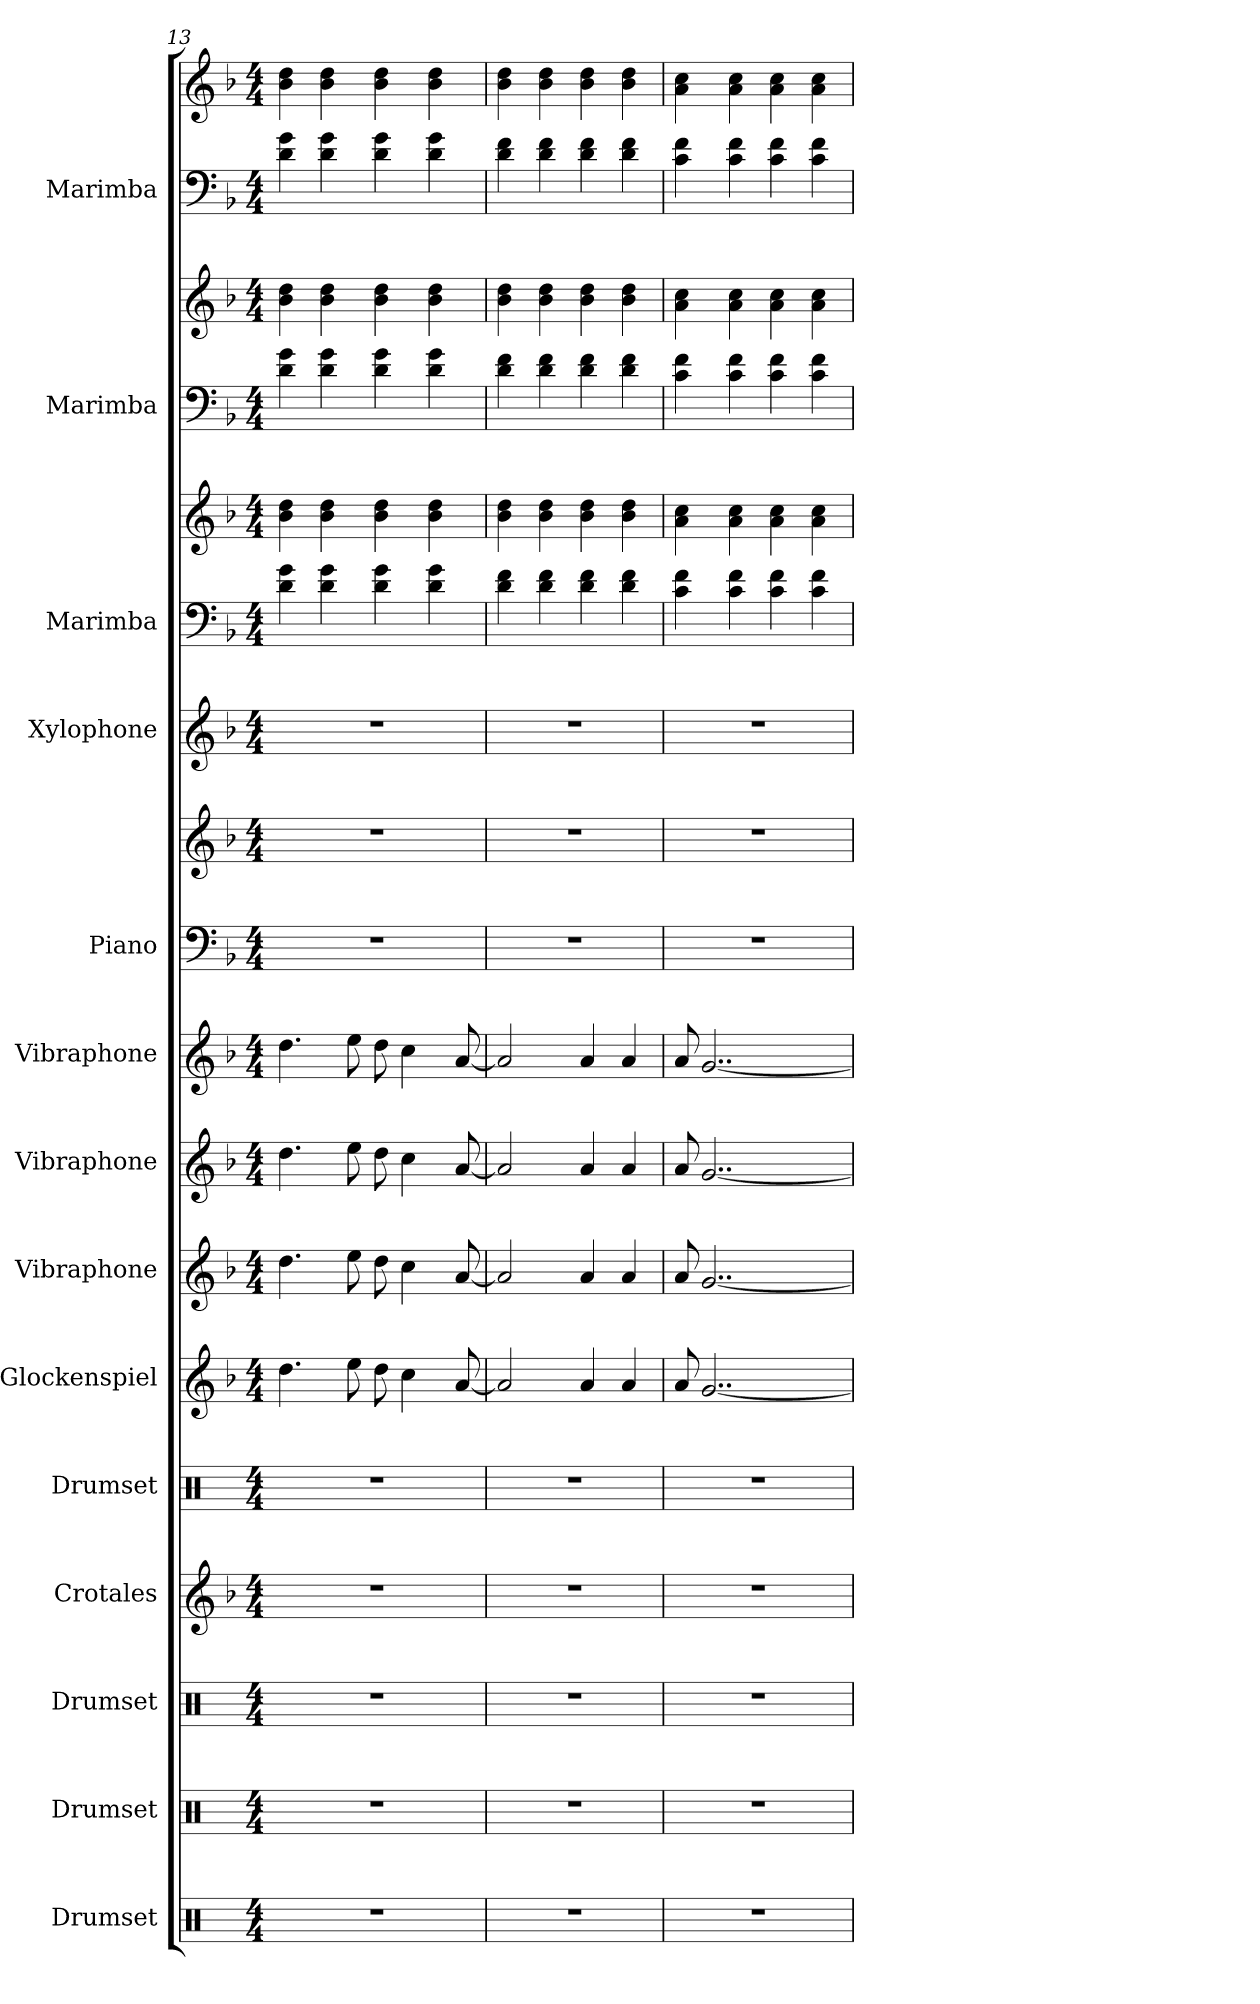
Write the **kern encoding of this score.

**kern	**kern	**kern	**kern	**kern	**kern	**kern	**kern	**kern	**kern	**kern	**kern	**kern	**kern	**kern	**kern	**kern	**kern
*part14	*part13	*part12	*part11	*part10	*part9	*part8	*part7	*part6	*part5	*part5	*part4	*part3	*part3	*part2	*part2	*part1	*part1
*staff18	*staff17	*staff16	*staff15	*staff14	*staff13	*staff12	*staff11	*staff10	*staff9	*staff8	*staff7	*staff6	*staff5	*staff4	*staff3	*staff2	*staff1
*I"Drumset	*I"Drumset	*I"Drumset	*I"Crotales	*I"Drumset	*I"Glockenspiel	*I"Vibraphone	*I"Vibraphone	*I"Vibraphone	*I"Piano	*	*I"Xylophone	*I"Marimba	*	*I"Marimba	*	*I"Marimba	*
*I'D. Set	*I'D. Set	*I'D. Set	*I'Crot.	*I'D. Set	*I'Glock.	*I'Vib.	*I'Vib.	*I'Vib.	*I'Pno.	*	*I'Xyl.	*I'Mrm.	*	*I'Mrm.	*	*I'Mrm.	*
*clefX	*clefX	*clefX	*clefG2	*clefX	*clefG2	*clefG2	*clefG2	*clefG2	*clefF4	*clefG2	*clefG2	*clefF4	*clefG2	*clefF4	*clefG2	*clefF4	*clefG2
*	*	*	*ITrd-14c-24	*	*ITrd-14c-24	*	*	*	*	*	*ITrd-7c-12	*	*	*	*	*	*
*k[]	*k[]	*k[]	*k[b-]	*k[]	*k[b-]	*k[b-]	*k[b-]	*k[b-]	*k[b-]	*k[b-]	*k[b-]	*k[b-]	*k[b-]	*k[b-]	*k[b-]	*k[b-]	*k[b-]
*M4/4	*M4/4	*M4/4	*M4/4	*M4/4	*M4/4	*M4/4	*M4/4	*M4/4	*M4/4	*M4/4	*M4/4	*M4/4	*M4/4	*M4/4	*M4/4	*M4/4	*M4/4
=13	=13	=13	=13	=13	=13	=13	=13	=13	=13	=13	=13	=13	=13	=13	=13	=13	=13
1r	1r	1r	1r	1r	4.dddd\	4.dd\	4.dd\	4.dd\	1r	1r	1r	4d\ 4g\	4b-\ 4dd\	4d\ 4g\	4b-\ 4dd\	4d\ 4g\	4b-\ 4dd\
.	.	.	.	.	.	.	.	.	.	.	.	4d\ 4g\	4b-\ 4dd\	4d\ 4g\	4b-\ 4dd\	4d\ 4g\	4b-\ 4dd\
.	.	.	.	.	8eeee\	8ee\	8ee\	8ee\	.	.	.	.	.	.	.	.	.
.	.	.	.	.	8dddd\	8dd\	8dd\	8dd\	.	.	.	4d\ 4g\	4b-\ 4dd\	4d\ 4g\	4b-\ 4dd\	4d\ 4g\	4b-\ 4dd\
.	.	.	.	.	4cccc\	4cc\	4cc\	4cc\	.	.	.	.	.	.	.	.	.
.	.	.	.	.	.	.	.	.	.	.	.	4d\ 4g\	4b-\ 4dd\	4d\ 4g\	4b-\ 4dd\	4d\ 4g\	4b-\ 4dd\
.	.	.	.	.	[8aaa/	[8a/	[8a/	[8a/	.	.	.	.	.	.	.	.	.
=14	=14	=14	=14	=14	=14	=14	=14	=14	=14	=14	=14	=14	=14	=14	=14	=14	=14
1r	1r	1r	1r	1r	2aaa/]	2a/]	2a/]	2a/]	1r	1r	1r	4d\ 4f\	4b-\ 4dd\	4d\ 4f\	4b-\ 4dd\	4d\ 4f\	4b-\ 4dd\
.	.	.	.	.	.	.	.	.	.	.	.	4d\ 4f\	4b-\ 4dd\	4d\ 4f\	4b-\ 4dd\	4d\ 4f\	4b-\ 4dd\
.	.	.	.	.	4aaa/	4a/	4a/	4a/	.	.	.	4d\ 4f\	4b-\ 4dd\	4d\ 4f\	4b-\ 4dd\	4d\ 4f\	4b-\ 4dd\
.	.	.	.	.	4aaa/	4a/	4a/	4a/	.	.	.	4d\ 4f\	4b-\ 4dd\	4d\ 4f\	4b-\ 4dd\	4d\ 4f\	4b-\ 4dd\
=15	=15	=15	=15	=15	=15	=15	=15	=15	=15	=15	=15	=15	=15	=15	=15	=15	=15
1r	1r	1r	1r	1r	8aaa/	8a/	8a/	8a/	1r	1r	1r	4c\ 4f\	4a\ 4cc\	4c\ 4f\	4a\ 4cc\	4c\ 4f\	4a\ 4cc\
.	.	.	.	.	[2..ggg/	[2..g/	[2..g/	[2..g/	.	.	.	.	.	.	.	.	.
.	.	.	.	.	.	.	.	.	.	.	.	4c\ 4f\	4a\ 4cc\	4c\ 4f\	4a\ 4cc\	4c\ 4f\	4a\ 4cc\
.	.	.	.	.	.	.	.	.	.	.	.	4c\ 4f\	4a\ 4cc\	4c\ 4f\	4a\ 4cc\	4c\ 4f\	4a\ 4cc\
.	.	.	.	.	.	.	.	.	.	.	.	4c\ 4f\	4a\ 4cc\	4c\ 4f\	4a\ 4cc\	4c\ 4f\	4a\ 4cc\
=	=	=	=	=	=	=	=	=	=	=	=	=	=	=	=	=	=
*-	*-	*-	*-	*-	*-	*-	*-	*-	*-	*-	*-	*-	*-	*-	*-	*-	*-
